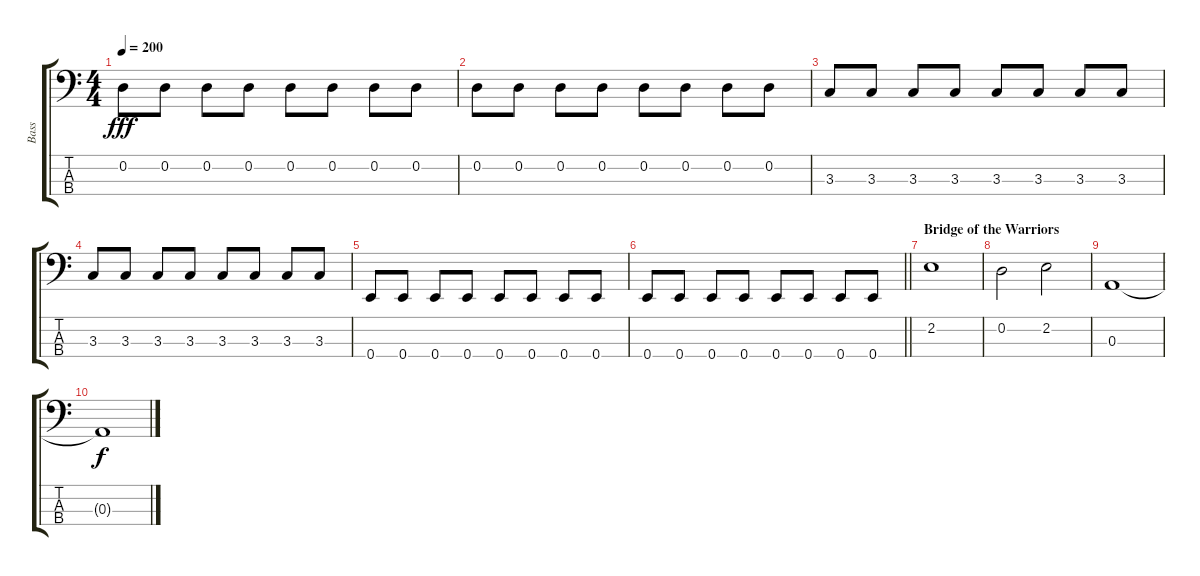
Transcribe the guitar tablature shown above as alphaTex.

\track ("Bass" "Bass") {instrument electricbassfinger}
\staff {score tabs}
\tuning (G2 D2 A1 E1) {hide}
\ts (4 4)
\tempo 200
\clef f4
\ks c
0.2.8{dy fff} 0.2.8 0.2.8 0.2.8 0.2.8 0.2.8 0.2.8 0.2.8 |
0.2.8 0.2.8 0.2.8 0.2.8 0.2.8 0.2.8 0.2.8 0.2.8 |
3.3.8 3.3.8 3.3.8 3.3.8 3.3.8 3.3.8 3.3.8 3.3.8 |
3.3.8 3.3.8 3.3.8 3.3.8 3.3.8 3.3.8 3.3.8 3.3.8 |
0.4.8 0.4.8 0.4.8 0.4.8 0.4.8 0.4.8 0.4.8 0.4.8 |
\barLineRight lightlight
0.4.8 0.4.8 0.4.8 0.4.8 0.4.8 0.4.8 0.4.8 0.4.8 |
\section ("" "Bridge of the Warriors")
2.2.1 |
0.2.2 2.2.2 |
0.3.1 |
0.3{t}.1{dy f}
